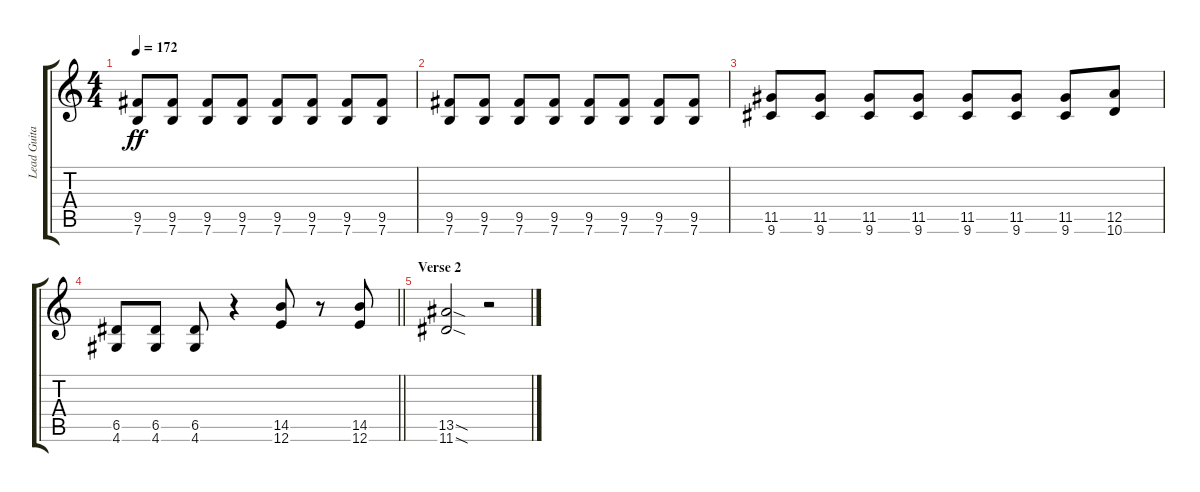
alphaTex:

\track ("Lead Guitar 1" "Lead Guita") {instrument distortionguitar}
\staff {score tabs}
\tuning (E4 B3 G3 D3 A2 E2) {hide}
\ts (4 4)
\tempo 172
\clef g2
\ks c
(9.5 7.6).8{dy ff} (9.5 7.6).8 (9.5 7.6).8 (9.5 7.6).8 (9.5 7.6).8 (9.5 7.6).8 (9.5 7.6).8 (9.5 7.6).8 |
(9.5 7.6).8 (9.5 7.6).8 (9.5 7.6).8 (9.5 7.6).8 (9.5 7.6).8 (9.5 7.6).8 (9.5 7.6).8 (9.5 7.6).8 |
(11.5 9.6).8 (11.5 9.6).8 (11.5 9.6).8 (11.5 9.6).8 (11.5 9.6).8 (11.5 9.6).8 (11.5 9.6).8 (12.5 10.6).8 |
\barLineRight lightlight
(6.5 4.6).8 (6.5 4.6).8 (6.5 4.6).8 r.4 (14.5 12.6).8 r.8 (14.5 12.6).8 |
\section ("" "Verse 2")
(13.5{sod} 11.6{sod}).2 r.2
